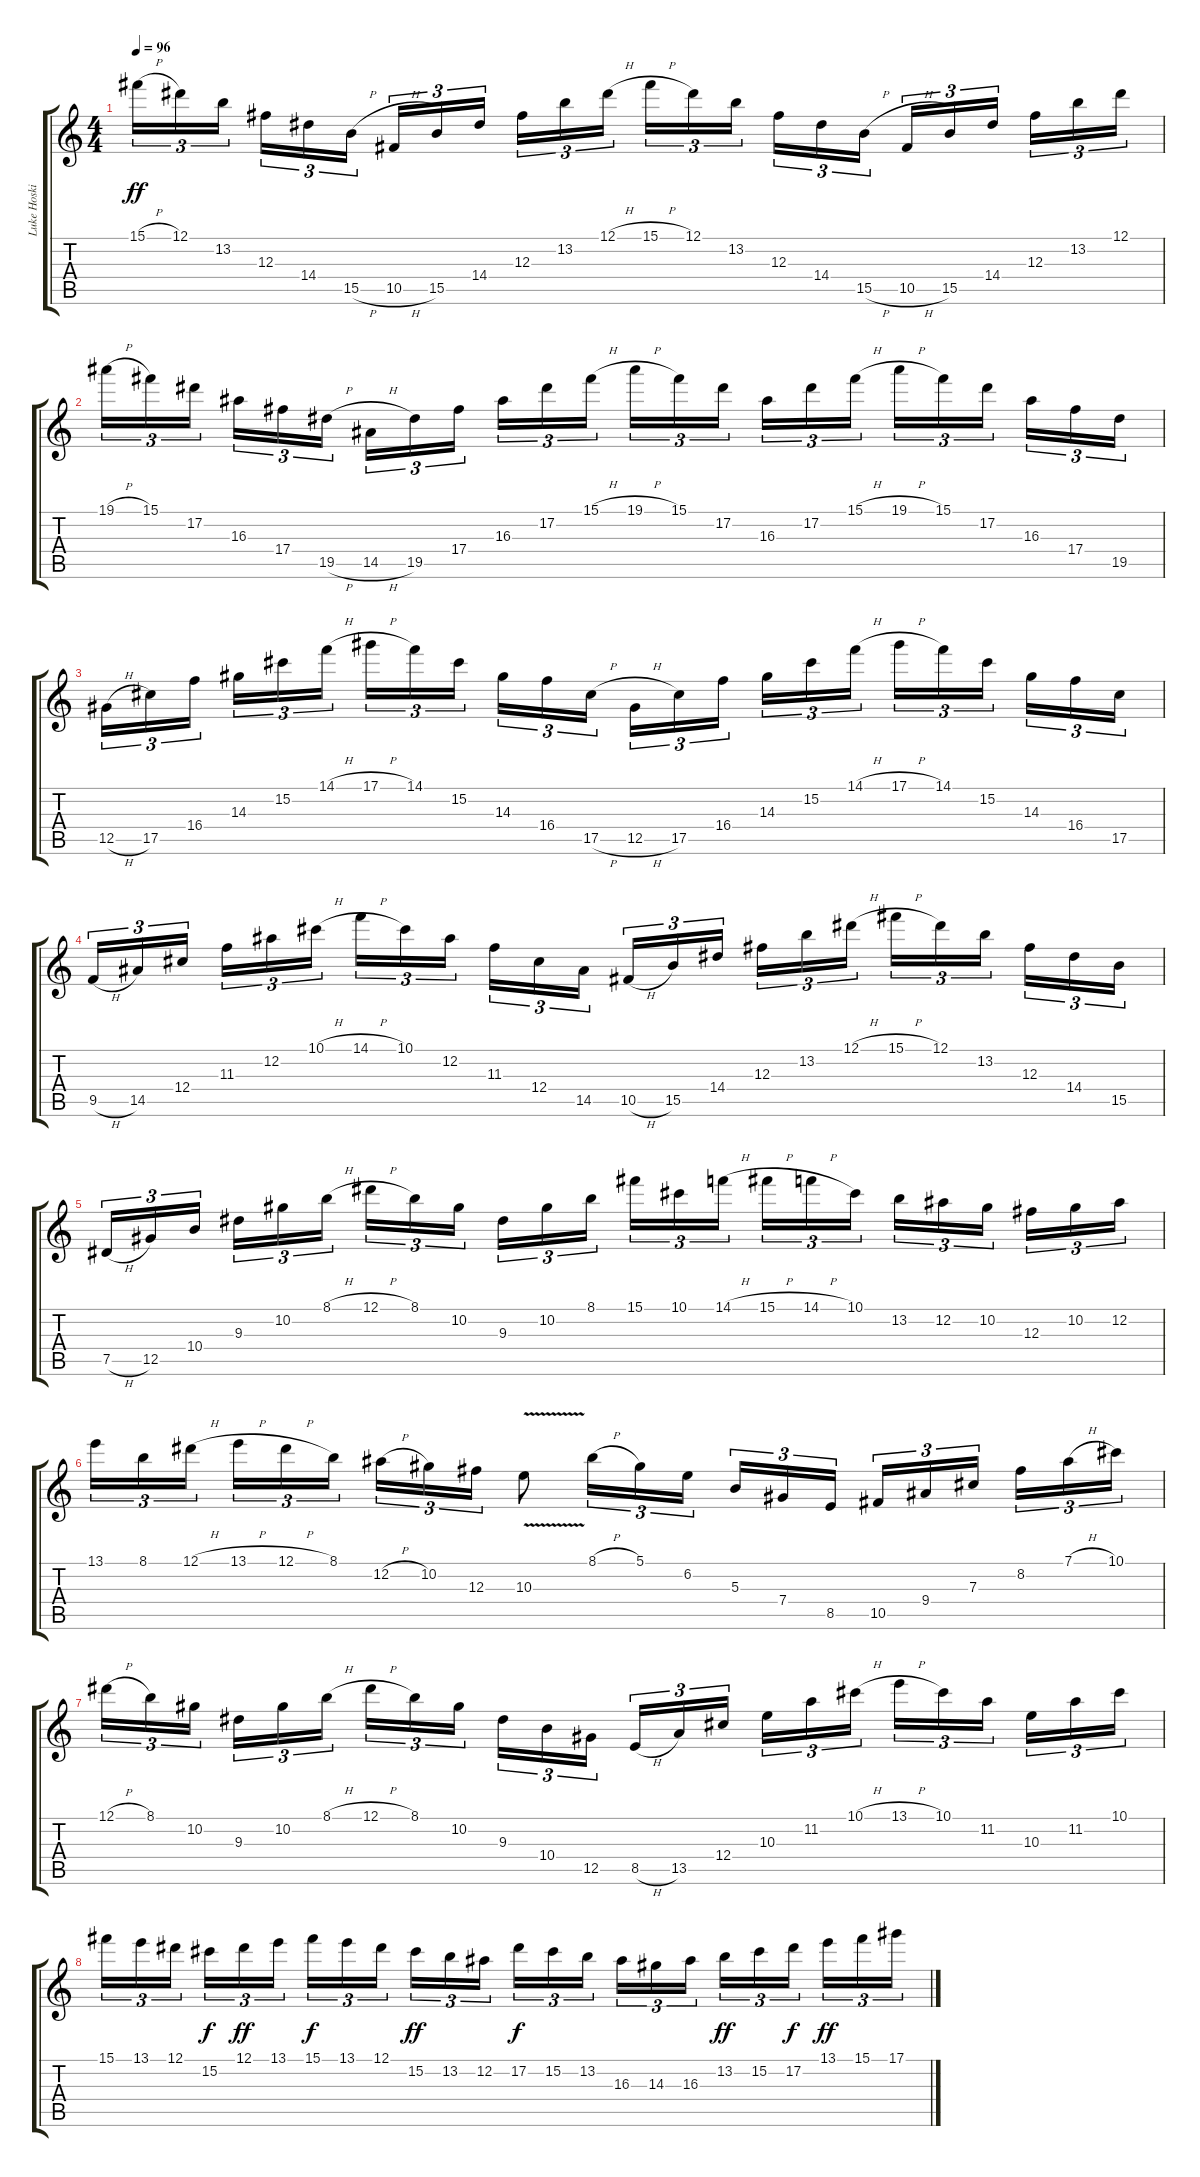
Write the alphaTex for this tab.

\track ("Luke Hoskin - Lead Guitar" "Luke Hoski") {instrument overdrivenguitar}
\staff {score tabs}
\tuning (Eb4 Bb3 Gb3 Db3 Ab2 Eb2) {hide}
\ts (4 4)
\tempo 96
\clef g2
\ks c
15.1{h}.16{tu (3 2) dy ff} 12.1.16{tu (3 2)} 13.2.16{tu (3 2) beam splitsecondary} 12.3.16{tu (3 2)} 14.4.16{tu (3 2)} 15.5{h}.16{tu (3 2)} 10.5{h}.16{tu (3 2)} 15.5.16{tu (3 2)} 14.4.16{tu (3 2) beam splitsecondary} 12.3.16{tu (3 2)} 13.2.16{tu (3 2)} 12.1{h}.16{tu (3 2)} 15.1{h}.16{tu (3 2)} 12.1.16{tu (3 2)} 13.2.16{tu (3 2) beam splitsecondary} 12.3.16{tu (3 2)} 14.4.16{tu (3 2)} 15.5{h}.16{tu (3 2)} 10.5{h}.16{tu (3 2)} 15.5.16{tu (3 2)} 14.4.16{tu (3 2) beam splitsecondary} 12.3.16{tu (3 2)} 13.2.16{tu (3 2)} 12.1.16{tu (3 2)} |
19.1{h}.16{tu (3 2)} 15.1.16{tu (3 2)} 17.2.16{tu (3 2) beam splitsecondary} 16.3.16{tu (3 2)} 17.4.16{tu (3 2)} 19.5{h}.16{tu (3 2)} 14.5{h}.16{tu (3 2)} 19.5.16{tu (3 2)} 17.4.16{tu (3 2) beam splitsecondary} 16.3.16{tu (3 2)} 17.2.16{tu (3 2)} 15.1{h}.16{tu (3 2)} 19.1{h}.16{tu (3 2)} 15.1.16{tu (3 2)} 17.2.16{tu (3 2) beam splitsecondary} 16.3.16{tu (3 2)} 17.2.16{tu (3 2)} 15.1{h}.16{tu (3 2)} 19.1{h}.16{tu (3 2)} 15.1.16{tu (3 2)} 17.2.16{tu (3 2) beam splitsecondary} 16.3.16{tu (3 2)} 17.4.16{tu (3 2)} 19.5.16{tu (3 2)} |
12.5{h}.16{tu (3 2)} 17.5.16{tu (3 2)} 16.4.16{tu (3 2) beam splitsecondary} 14.3.16{tu (3 2)} 15.2.16{tu (3 2)} 14.1{h}.16{tu (3 2)} 17.1{h}.16{tu (3 2)} 14.1.16{tu (3 2)} 15.2.16{tu (3 2) beam splitsecondary} 14.3.16{tu (3 2)} 16.4.16{tu (3 2)} 17.5{h}.16{tu (3 2)} 12.5{h}.16{tu (3 2)} 17.5.16{tu (3 2)} 16.4.16{tu (3 2) beam splitsecondary} 14.3.16{tu (3 2)} 15.2.16{tu (3 2)} 14.1{h}.16{tu (3 2)} 17.1{h}.16{tu (3 2)} 14.1.16{tu (3 2)} 15.2.16{tu (3 2) beam splitsecondary} 14.3.16{tu (3 2)} 16.4.16{tu (3 2)} 17.5.16{tu (3 2)} |
9.5{h}.16{tu (3 2)} 14.5.16{tu (3 2)} 12.4.16{tu (3 2) beam splitsecondary} 11.3.16{tu (3 2)} 12.2.16{tu (3 2)} 10.1{h}.16{tu (3 2)} 14.1{h}.16{tu (3 2)} 10.1.16{tu (3 2)} 12.2.16{tu (3 2) beam splitsecondary} 11.3.16{tu (3 2)} 12.4.16{tu (3 2)} 14.5.16{tu (3 2)} 10.5{h}.16{tu (3 2)} 15.5.16{tu (3 2)} 14.4.16{tu (3 2) beam splitsecondary} 12.3.16{tu (3 2)} 13.2.16{tu (3 2)} 12.1{h}.16{tu (3 2)} 15.1{h}.16{tu (3 2)} 12.1.16{tu (3 2)} 13.2.16{tu (3 2) beam splitsecondary} 12.3.16{tu (3 2)} 14.4.16{tu (3 2)} 15.5.16{tu (3 2)} |
7.5{h}.16{tu (3 2)} 12.5.16{tu (3 2)} 10.4.16{tu (3 2) beam splitsecondary} 9.3.16{tu (3 2)} 10.2.16{tu (3 2)} 8.1{h}.16{tu (3 2)} 12.1{h}.16{tu (3 2)} 8.1.16{tu (3 2)} 10.2.16{tu (3 2) beam splitsecondary} 9.3.16{tu (3 2)} 10.2.16{tu (3 2)} 8.1.16{tu (3 2)} 15.1.16{tu (3 2)} 10.1.16{tu (3 2)} 14.1{h}.16{tu (3 2) beam splitsecondary} 15.1{h}.16{tu (3 2)} 14.1{h}.16{tu (3 2)} 10.1.16{tu (3 2)} 13.2.16{tu (3 2)} 12.2.16{tu (3 2)} 10.2.16{tu (3 2) beam splitsecondary} 12.3.16{tu (3 2)} 10.2.16{tu (3 2)} 12.2.16{tu (3 2)} |
13.1.16{tu (3 2)} 8.1.16{tu (3 2)} 12.1{h}.16{tu (3 2) beam splitsecondary} 13.1{h}.16{tu (3 2)} 12.1{h}.16{tu (3 2)} 8.1.16{tu (3 2)} 12.2{h}.16{tu (3 2)} 10.2.16{tu (3 2)} 12.3.16{tu (3 2)} 10.3{v}.8 8.1{h}.16{tu (3 2)} 5.1.16{tu (3 2)} 6.2.16{tu (3 2) beam splitsecondary} 5.3.16{tu (3 2)} 7.4.16{tu (3 2)} 8.5.16{tu (3 2)} 10.5.16{tu (3 2)} 9.4.16{tu (3 2)} 7.3.16{tu (3 2) beam splitsecondary} 8.2.16{tu (3 2)} 7.1{h}.16{tu (3 2)} 10.1.16{tu (3 2)} |
12.1{h}.16{tu (3 2)} 8.1.16{tu (3 2)} 10.2.16{tu (3 2) beam splitsecondary} 9.3.16{tu (3 2)} 10.2.16{tu (3 2)} 8.1{h}.16{tu (3 2)} 12.1{h}.16{tu (3 2)} 8.1.16{tu (3 2)} 10.2.16{tu (3 2) beam splitsecondary} 9.3.16{tu (3 2)} 10.4.16{tu (3 2)} 12.5.16{tu (3 2)} 8.5{h}.16{tu (3 2)} 13.5.16{tu (3 2)} 12.4.16{tu (3 2) beam splitsecondary} 10.3.16{tu (3 2)} 11.2.16{tu (3 2)} 10.1{h}.16{tu (3 2)} 13.1{h}.16{tu (3 2)} 10.1.16{tu (3 2)} 11.2.16{tu (3 2) beam splitsecondary} 10.3.16{tu (3 2)} 11.2.16{tu (3 2)} 10.1.16{tu (3 2)} |
15.1.16{tu (3 2)} 13.1.16{tu (3 2)} 12.1.16{tu (3 2) beam splitsecondary} 15.2.16{tu (3 2) dy f} 12.1.16{tu (3 2) dy ff} 13.1.16{tu (3 2)} 15.1.16{tu (3 2) dy f} 13.1.16{tu (3 2)} 12.1.16{tu (3 2) beam splitsecondary} 15.2.16{tu (3 2) dy ff} 13.2.16{tu (3 2)} 12.2.16{tu (3 2)} 17.2.16{tu (3 2) dy f} 15.2.16{tu (3 2)} 13.2.16{tu (3 2) beam splitsecondary} 16.3.16{tu (3 2)} 14.3.16{tu (3 2)} 16.3.16{tu (3 2)} 13.2.16{tu (3 2) dy ff} 15.2.16{tu (3 2)} 17.2.16{tu (3 2) dy f beam splitsecondary} 13.1.16{tu (3 2) dy ff} 15.1.16{tu (3 2)} 17.1.16{tu (3 2)}
